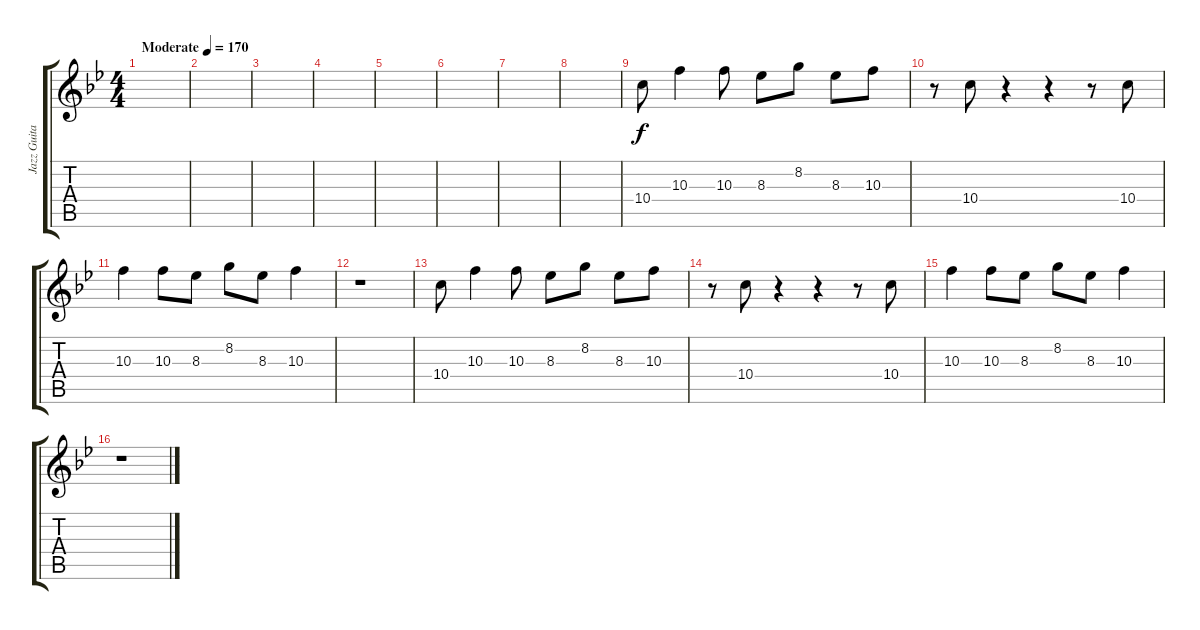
\track ("Jazz Guitar" "Jazz Guita") {instrument electricguitarjazz}
\staff {score tabs}
\tuning (E4 B3 G3 D3 A2 E2) {hide}
\ts (4 4)
\tempo (170 "Moderate")
\clef g2
\ks bb
|
|
|
|
|
|
|
|
10.4.8 10.3.4 10.3.8 8.3.8 8.2.8 8.3.8 10.3.8 |
r.8 10.4.8 r.4 r.4 r.8 10.4.8 |
10.3.4 10.3.8 8.3.8 8.2.8 8.3.8 10.3.4 |
r.1 |
10.4.8 10.3.4 10.3.8 8.3.8 8.2.8 8.3.8 10.3.8 |
r.8 10.4.8 r.4 r.4 r.8 10.4.8 |
10.3.4 10.3.8 8.3.8 8.2.8 8.3.8 10.3.4 |
r.1
